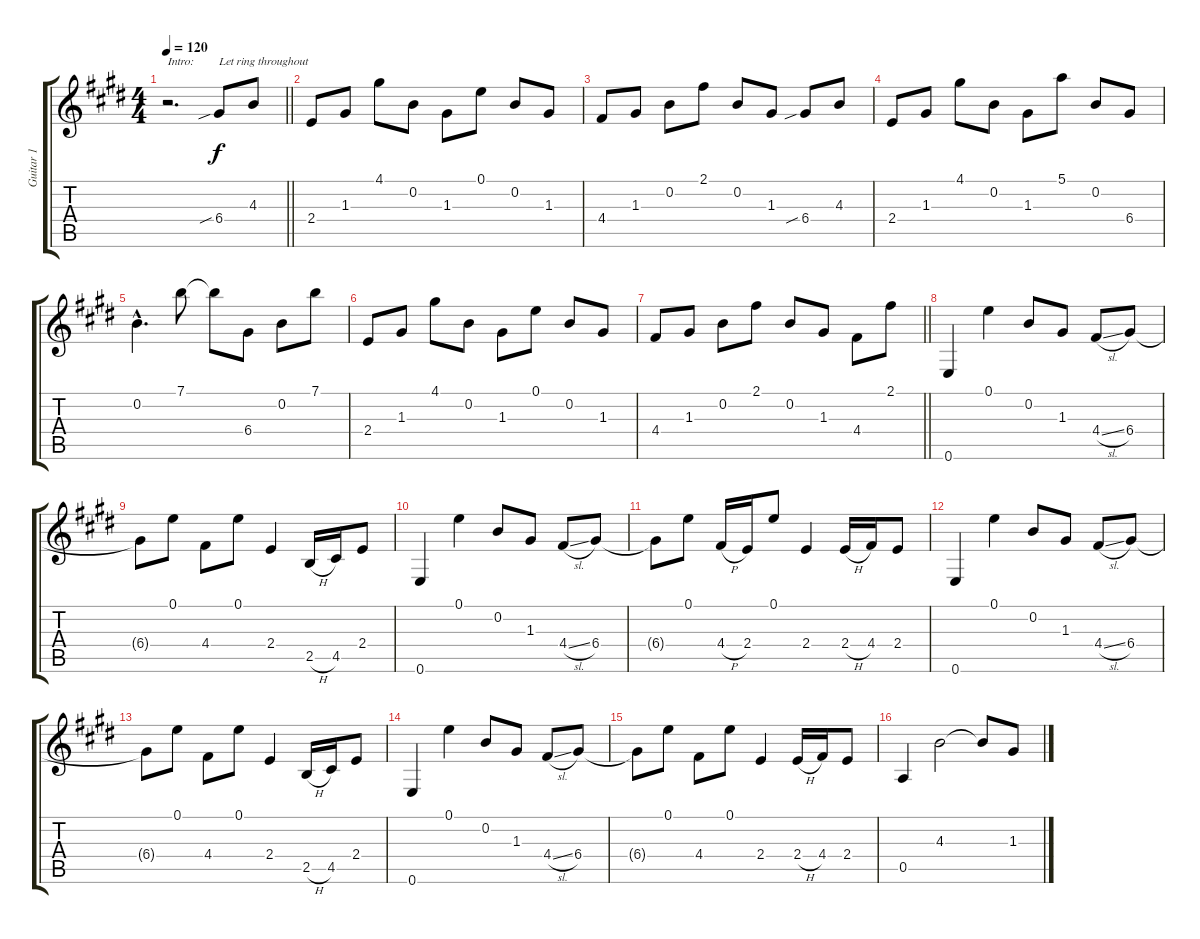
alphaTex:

\track ("Guitar 1" "Guitar 1") {instrument electricguitarjazz}
\staff {score tabs}
\tuning (E4 B3 G3 D3 A2 E2) {hide}
\ts (4 4)
\tempo 120
\clef g2
\barLineRight lightlight
\ks e
r.2{d txt "Intro:" dy f instrument electricguitarjazz} 6.4{sib}.8{txt "Let ring throughout"} 4.3.8 |
2.4.8 1.3.8 4.1.8 0.2.8 1.3.8 0.1.8 0.2.8 1.3.8 |
4.4.8 1.3.8 0.2.8 2.1.8 0.2.8 1.3.8 6.4{sib}.8 4.3.8 |
2.4.8 1.3.8 4.1.8 0.2.8 1.3.8 5.1.8 0.2.8 6.4.8 |
0.2{hac}.4{d} 7.1.8 7.1{t}.8 6.4.8 0.2.8 7.1.8 |
2.4.8 1.3.8 4.1.8 0.2.8 1.3.8 0.1.8 0.2.8 1.3.8 |
\barLineRight lightlight
4.4.8 1.3.8 0.2.8 2.1.8 0.2.8 1.3.8 4.4.8 2.1.8 |
0.6.4 0.1.4 0.2.8 1.3.8 4.4{sl}.8 6.4.8 |
6.4{t}.8 0.1.8 4.4.8 0.1.8 2.4.4 2.5{h}.16 4.5.16 2.4.8 |
0.6.4 0.1.4 0.2.8 1.3.8 4.4{sl}.8 6.4.8 |
6.4{t}.8 0.1.8 4.4{h}.16 2.4.16 0.1.8 2.4.4 2.4{h}.16 4.4.16 2.4.8 |
0.6.4 0.1.4 0.2.8 1.3.8 4.4{sl}.8 6.4.8 |
6.4{t}.8 0.1.8 4.4.8 0.1.8 2.4.4 2.5{h}.16 4.5.16 2.4.8 |
0.6.4 0.1.4 0.2.8 1.3.8 4.4{sl}.8 6.4.8 |
6.4{t}.8 0.1.8 4.4.8 0.1.8 2.4.4 2.4{h}.16 4.4.16 2.4.8 |
0.5.4 4.3.2 4.3{t}.8 1.3.8
